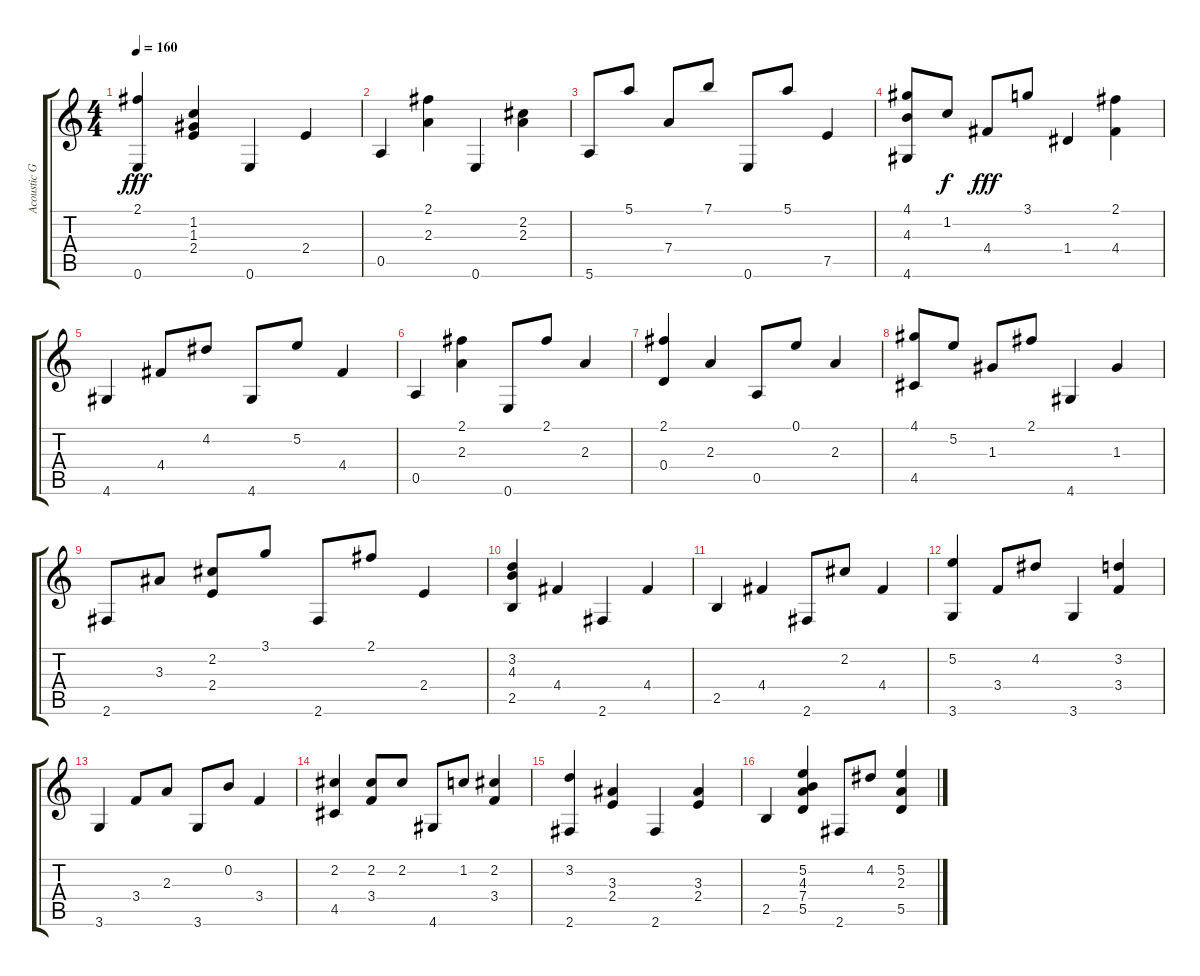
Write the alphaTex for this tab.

\track ("Acoustic Guitar" "Acoustic G") {instrument acousticguitarsteel}
\staff {score tabs}
\tuning (E4 B3 G3 D3 A2 E2) {hide}
\ts (4 4)
\tempo 160
\clef g2
\ks c
(2.1 0.6).4{dy fff} (1.2 1.3 2.4).4 0.6.4 2.4.4 |
0.5.4 (2.1 2.3).4 0.6.4 (2.2 2.3).4 |
5.6.8 5.1.8 7.4.8{beam Up} 7.1.8{beam Up} 0.6.8 5.1.8 7.5.4 |
(4.1 4.3 4.6).8 1.2.8{dy f} 4.4.8{dy fff beam Up} 3.1.8{beam Up} 1.4.4 (2.1 4.4).4 |
4.6.4 4.4.8{beam Up} 4.2.8{beam Up} 4.6.8 5.2.8 4.4.4 |
0.5.4 (2.1 2.3).4 0.6.8 2.1.8 2.3.4 |
(2.1 0.4).4 2.3.4 0.5.8 0.1.8 2.3.4 |
(4.1 4.5).8{beam Up} 5.2.8{beam Up} 1.3.8{beam Up} 2.1.8{beam Up} 4.6.4 1.3.4 |
2.6.8 3.3.8 (2.2 2.4).8{beam Up} 3.1.8{beam Up} 2.6.8 2.1.8 2.4.4 |
(3.2 4.3 2.5).4 4.4.4 2.6.4 4.4.4 |
2.5.4 4.4.4 2.6.8 2.2.8 4.4.4 |
(5.2 3.6).4 3.4.8{beam Up} 4.2.8{beam Up} 3.6.4 (3.2 3.4).4 |
3.6.4 3.4.8 2.3.8 3.6.8 0.2.8 3.4.4 |
(2.2 4.5).4 (2.2 3.4).8 2.2.8 4.6.8 1.2.8 (2.2 3.4).4 |
(3.2 2.6).4 (3.3 2.4).4 2.6.4 (3.3 2.4).4 |
2.5.4 (5.2 4.3 7.4 5.5).4 2.6.8 4.2.8 (5.2 2.3 5.5).4
